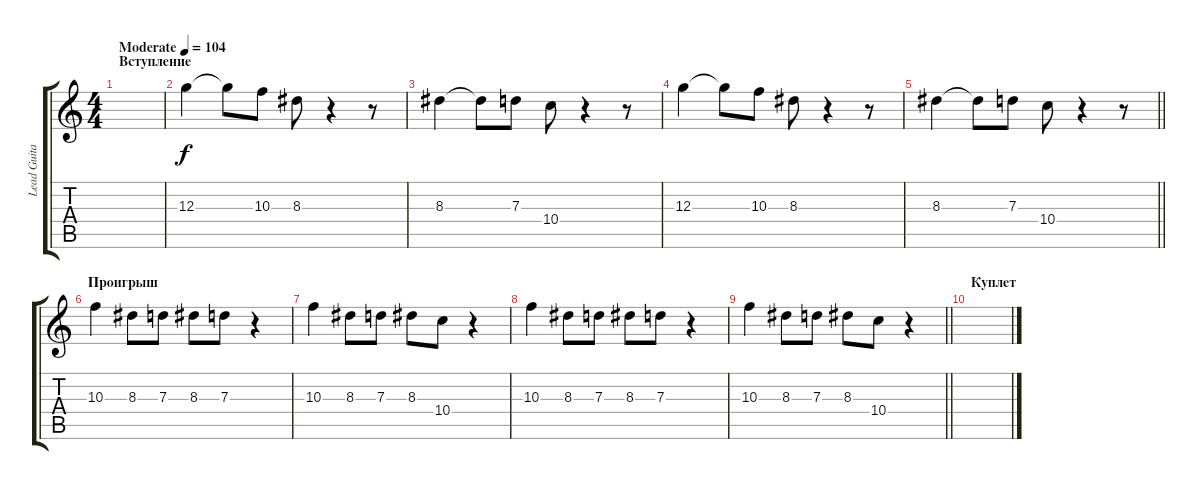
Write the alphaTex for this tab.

\track ("Lead Guitar" "Lead Guita") {instrument overdrivenguitar}
\staff {score tabs}
\tuning (E4 B3 G3 D3 A2 E2) {hide}
\ts (4 4)
\section ("" "Вступление ")
\tempo (104 "Moderate")
\clef g2
\ks c
|
12.3.4 12.3{t}.8 10.3.8 8.3.8 r.4 r.8 |
8.3.4 8.3{t}.8 7.3.8 10.4.8 r.4 r.8 |
12.3.4 12.3{t}.8 10.3.8 8.3.8 r.4 r.8 |
\barLineRight lightlight
8.3.4 8.3{t}.8 7.3.8 10.4.8 r.4 r.8 |
\section ("" "Проигрыш")
10.3.4 8.3.8 7.3.8 8.3.8 7.3.8 r.4 |
10.3.4 8.3.8 7.3.8 8.3.8 10.4.8 r.4 |
10.3.4 8.3.8 7.3.8 8.3.8 7.3.8 r.4 |
\barLineRight lightlight
10.3.4 8.3.8 7.3.8 8.3.8 10.4.8 r.4 |
\section ("" "Куплет")
